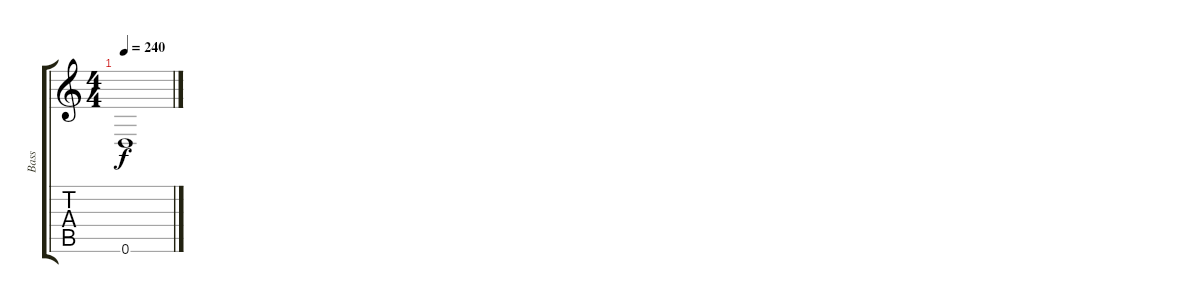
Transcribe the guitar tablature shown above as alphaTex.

\track ("Bass " "Bass ") {instrument contrabass}
\staff {score tabs}
\tuning (D4 A3 F3 C3 G2 D2) {hide}
\ts (4 4)
\tempo 240
\clef g2
\ks c
0.6{t}.1{dy f}
